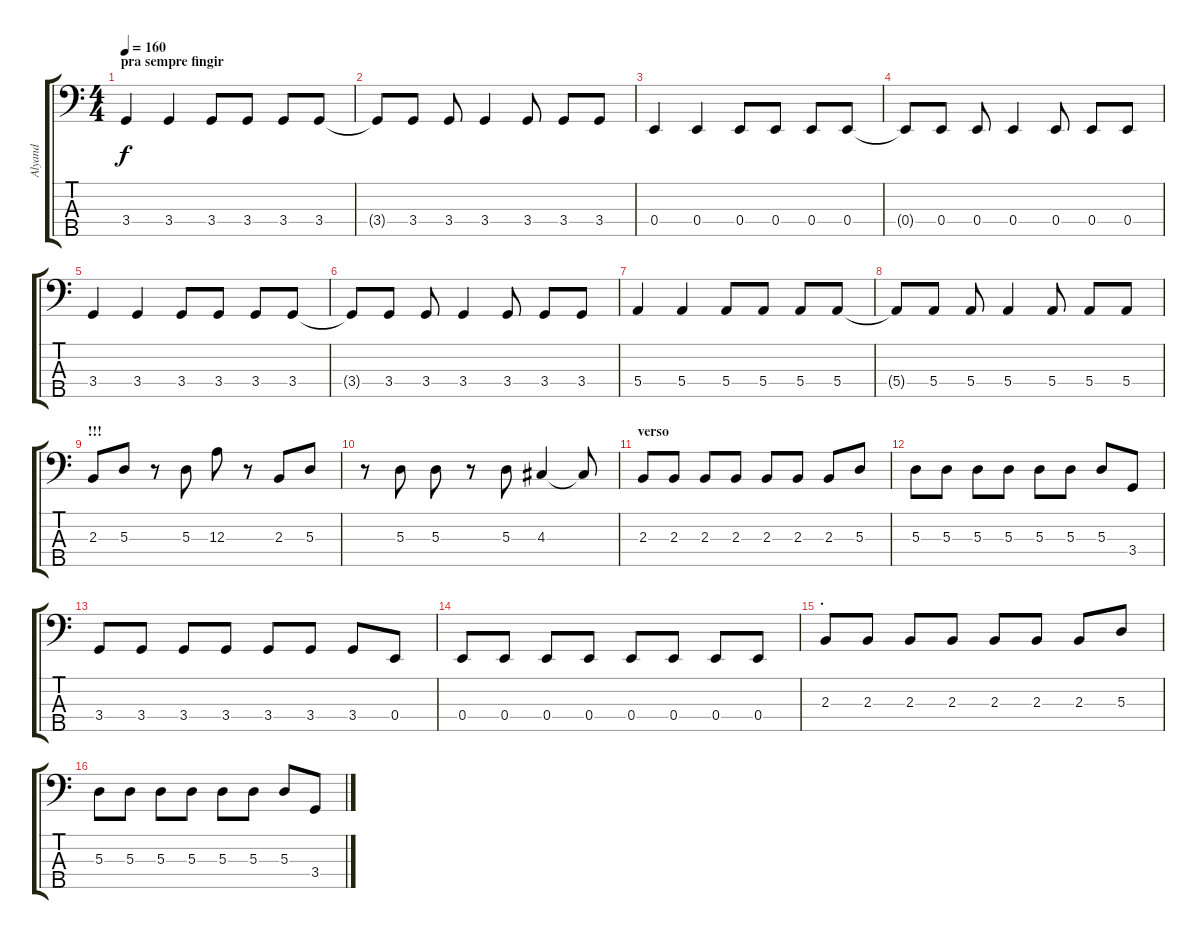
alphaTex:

\track ("Alyand" "Alyand") {instrument electricbasspick}
\staff {score tabs}
\tuning (G2 D2 A1 E1 B0) {hide}
\ts (4 4)
\section ("" "pra sempre fingir")
\tempo 160
\clef f4
\ks c
3.4.4{dy f} 3.4.4 3.4.8 3.4.8 3.4.8 3.4.8 |
3.4{t}.8 3.4.8 3.4.8 3.4.4 3.4.8 3.4.8 3.4.8 |
0.4.4 0.4.4 0.4.8 0.4.8 0.4.8 0.4.8 |
0.4{t}.8 0.4.8 0.4.8 0.4.4 0.4.8 0.4.8 0.4.8 |
3.4.4 3.4.4 3.4.8 3.4.8 3.4.8 3.4.8 |
3.4{t}.8 3.4.8 3.4.8 3.4.4 3.4.8 3.4.8 3.4.8 |
5.4.4 5.4.4 5.4.8 5.4.8 5.4.8 5.4.8 |
5.4{t}.8 5.4.8 5.4.8 5.4.4 5.4.8 5.4.8 5.4.8 |
\section ("" "!!!")
2.3.8 5.3.8 r.8 5.3.8 12.3.8 r.8 2.3.8 5.3.8 |
r.8 5.3.8 5.3.8 r.8 5.3.8 4.3.4 4.3{t}.8 |
\section ("" "verso")
2.3.8 2.3.8 2.3.8 2.3.8 2.3.8 2.3.8 2.3.8 5.3.8 |
5.3.8 5.3.8 5.3.8 5.3.8 5.3.8 5.3.8 5.3.8 3.4.8 |
3.4.8 3.4.8 3.4.8 3.4.8 3.4.8 3.4.8 3.4.8 0.4.8 |
0.4.8 0.4.8 0.4.8 0.4.8 0.4.8 0.4.8 0.4.8 0.4.8 |
\section ("" ".")
2.3.8 2.3.8 2.3.8 2.3.8 2.3.8 2.3.8 2.3.8 5.3.8 |
5.3.8 5.3.8 5.3.8 5.3.8 5.3.8 5.3.8 5.3.8 3.4.8
